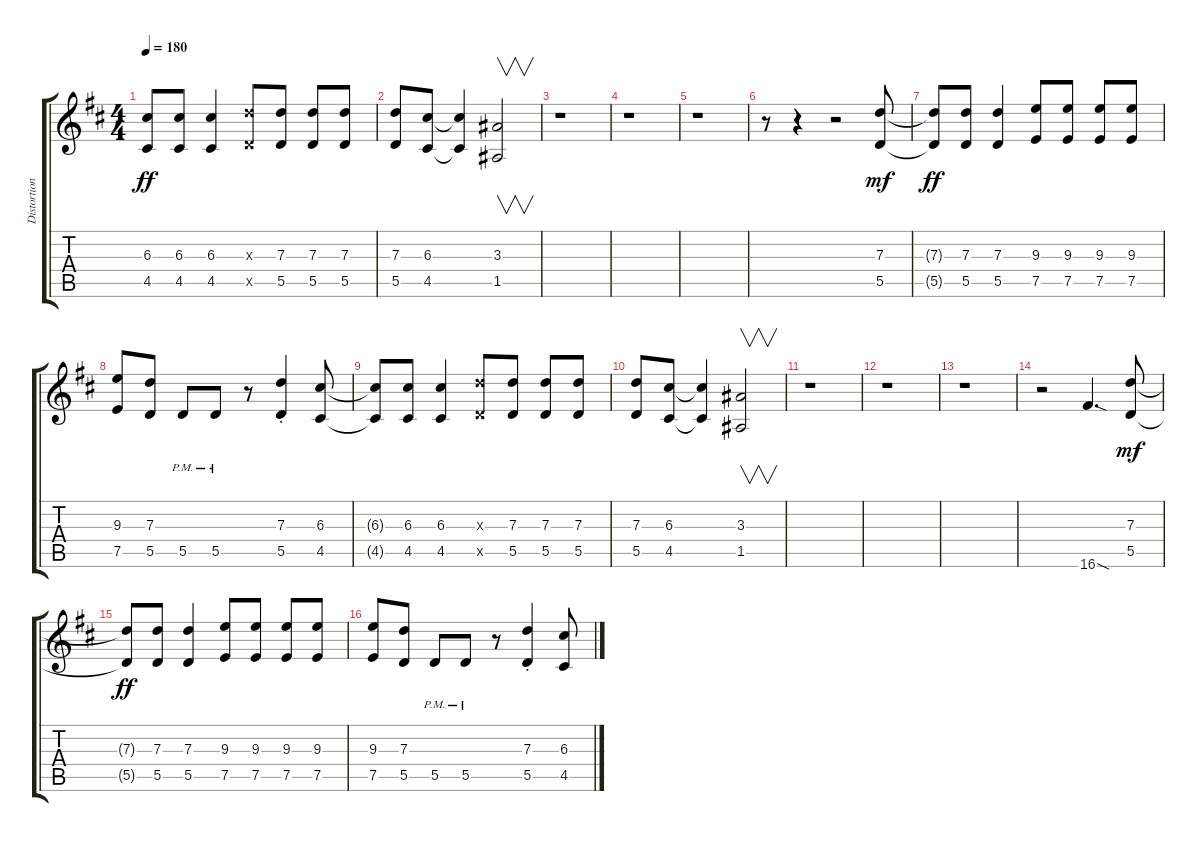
\track ("Distortion Guitar 2" "Distortion") {instrument distortionguitar}
\staff {score tabs}
\tuning (E4 B3 G3 D3 A2 D2) {hide}
\ts (4 4)
\tempo 180
\clef g2
\ks d
(6.3{t} 4.5{t}).8{dy ff} (6.3 4.5).8 (6.3 4.5).4 (7.3{x} 5.5{x}).8 (7.3 5.5).8 (7.3 5.5).8 (7.3 5.5).8 |
(7.3 5.5).8 (6.3 4.5).8 (6.3{t} 4.5{t}).4 (3.3 1.5).2{v} |
r.1 |
r.1 |
r.1 |
r.8 r.4 r.2 (7.3 5.5).8{dy mf} |
(7.3{t} 5.5{t}).8{dy ff} (7.3 5.5).8 (7.3 5.5).4 (9.3 7.5).8 (9.3 7.5).8 (9.3 7.5).8 (9.3 7.5).8 |
(9.3 7.5).8 (7.3 5.5).8 5.5{pm}.8 5.5{pm}.8 r.8 (7.3{st} 5.5{st}).4 (6.3 4.5).8 |
(6.3{t} 4.5{t}).8 (6.3 4.5).8 (6.3 4.5).4 (7.3{x} 5.5{x}).8 (7.3 5.5).8 (7.3 5.5).8 (7.3 5.5).8 |
(7.3 5.5).8 (6.3 4.5).8 (6.3{t} 4.5{t}).4 (3.3 1.5).2{v} |
r.1 |
r.1 |
r.1 |
r.2 16.6{sod}.4{d} (7.3 5.5).8{dy mf} |
(7.3{t} 5.5{t}).8{dy ff} (7.3 5.5).8 (7.3 5.5).4 (9.3 7.5).8 (9.3 7.5).8 (9.3 7.5).8 (9.3 7.5).8 |
(9.3 7.5).8 (7.3 5.5).8 5.5{pm}.8 5.5{pm}.8 r.8 (7.3{st} 5.5{st}).4 (6.3 4.5).8
